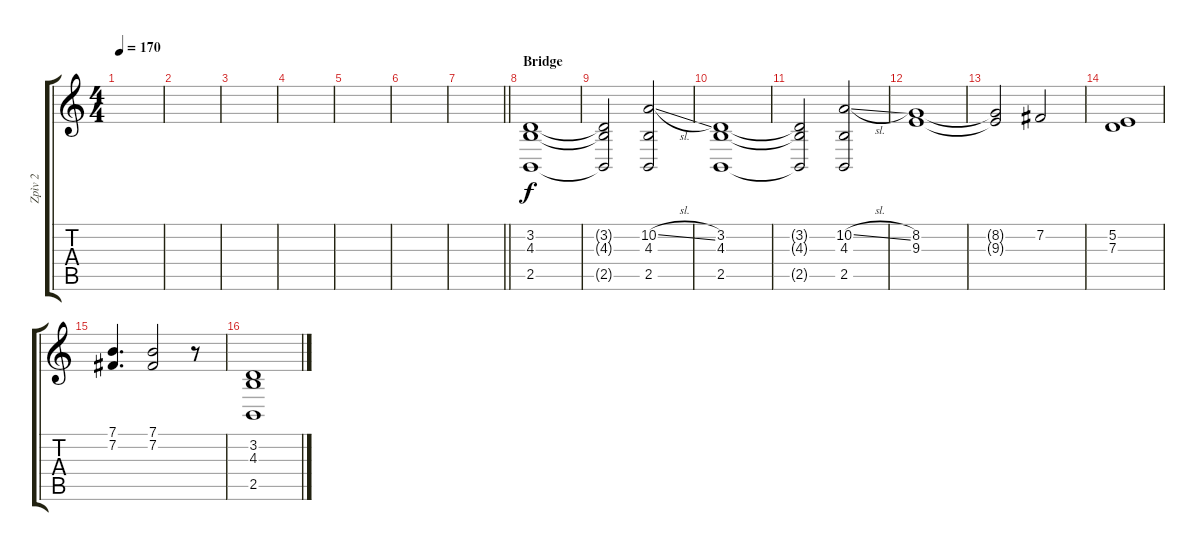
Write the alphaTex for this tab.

\track ("Zpìv 2" "Zpìv 2") {instrument flute}
\staff {score tabs}
\tuning (E4 B3 G3 D3 A2 E2) {hide}
\ts (4 4)
\tempo 170
\clef g2
\ks c
|
|
|
|
|
|
\barLineRight lightlight
|
\section ("" "Bridge")
(3.2 4.3 2.5).1{volume 16 instrument choiraahs} |
(3.2{t} 4.3{t} 2.5{t}).2 (10.2{sl} 4.3 2.5).2 |
(3.2 4.3 2.5).1 |
(3.2{t} 4.3{t} 2.5{t}).2 (10.2{sl} 4.3 2.5).2 |
(8.2 9.3).1 |
(8.2{t} 9.3{t}).2 7.2.2 |
(5.2 7.3).1 |
(7.1 7.2).4{d} (7.1 7.2).2 r.8 |
(3.2 4.3 2.5).1
